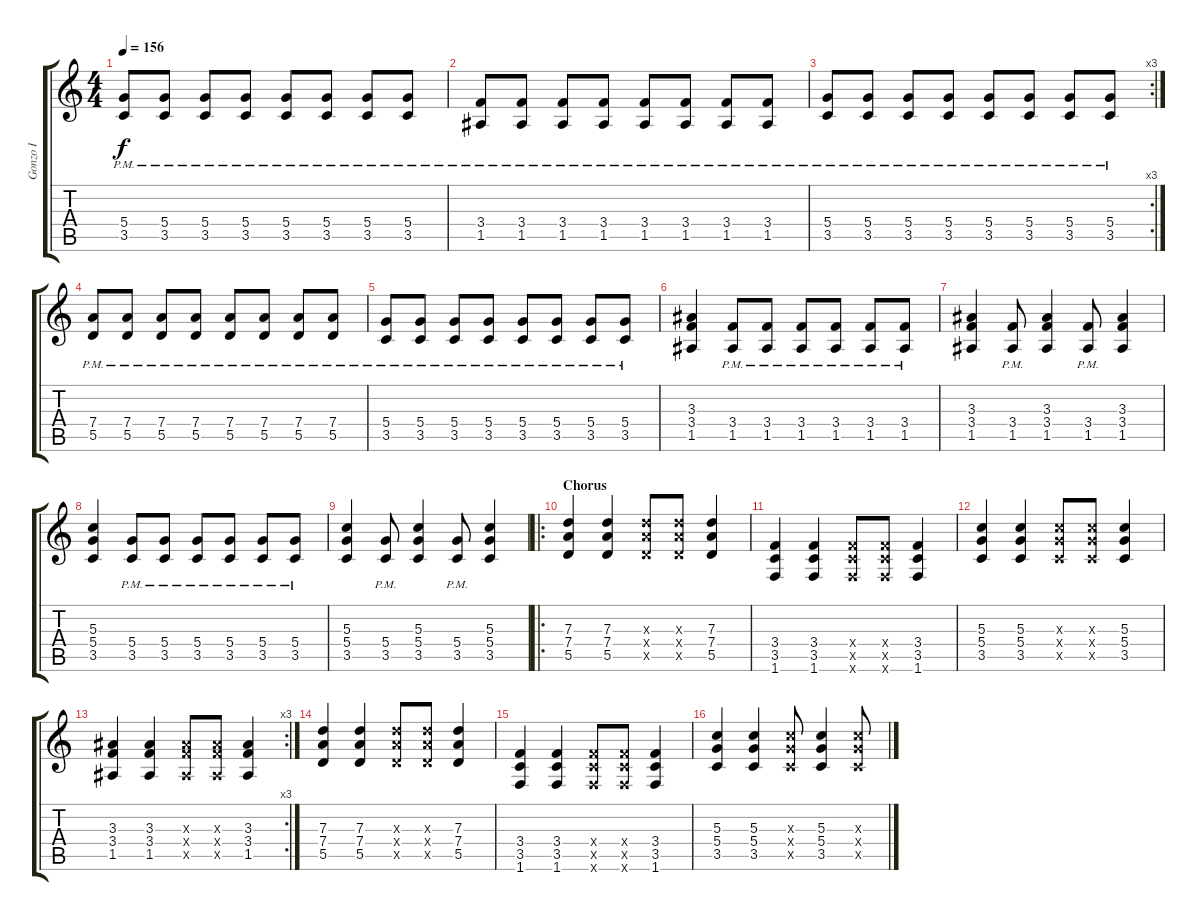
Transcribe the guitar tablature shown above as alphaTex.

\track ("Gonzo I" "Gonzo I") {instrument distortionguitar}
\staff {score tabs}
\tuning (E4 B3 G3 D3 A2 E2) {hide}
\ts (4 4)
\tempo 156
\clef g2
\ks c
(5.4{pm} 3.5{pm}).8{dy f} (5.4{pm} 3.5{pm}).8 (5.4{pm} 3.5{pm}).8 (5.4{pm} 3.5{pm}).8 (5.4{pm} 3.5{pm}).8 (5.4{pm} 3.5{pm}).8 (5.4{pm} 3.5{pm}).8 (5.4{pm} 3.5{pm}).8 |
(3.4{pm} 1.5{pm}).8 (3.4{pm} 1.5{pm}).8 (3.4{pm} 1.5{pm}).8 (3.4{pm} 1.5{pm}).8 (3.4{pm} 1.5{pm}).8 (3.4{pm} 1.5{pm}).8 (3.4{pm} 1.5{pm}).8 (3.4{pm} 1.5{pm}).8 |
\rc 3
(5.4{pm} 3.5{pm}).8 (5.4{pm} 3.5{pm}).8 (5.4{pm} 3.5{pm}).8 (5.4{pm} 3.5{pm}).8 (5.4{pm} 3.5{pm}).8 (5.4{pm} 3.5{pm}).8 (5.4{pm} 3.5{pm}).8 (5.4{pm} 3.5{pm}).8 |
(7.4{pm} 5.5{pm}).8 (7.4{pm} 5.5{pm}).8 (7.4{pm} 5.5{pm}).8 (7.4{pm} 5.5{pm}).8 (7.4{pm} 5.5{pm}).8 (7.4{pm} 5.5{pm}).8 (7.4{pm} 5.5{pm}).8 (7.4{pm} 5.5{pm}).8 |
(5.4{pm} 3.5{pm}).8 (5.4{pm} 3.5{pm}).8 (5.4{pm} 3.5{pm}).8 (5.4{pm} 3.5{pm}).8 (5.4{pm} 3.5{pm}).8 (5.4{pm} 3.5{pm}).8 (5.4{pm} 3.5{pm}).8 (5.4{pm} 3.5{pm}).8 |
(3.3 3.4 1.5).4 (3.4{pm} 1.5{pm}).8 (3.4{pm} 1.5{pm}).8 (3.4{pm} 1.5{pm}).8 (3.4{pm} 1.5{pm}).8 (3.4{pm} 1.5{pm}).8 (3.4{pm} 1.5{pm}).8 |
(3.3 3.4 1.5).4 (3.4{pm} 1.5{pm}).8 (3.3 3.4 1.5).4 (3.4{pm} 1.5{pm}).8 (3.3 3.4 1.5).4 |
(5.3 5.4 3.5).4 (5.4{pm} 3.5{pm}).8 (5.4{pm} 3.5{pm}).8 (5.4{pm} 3.5{pm}).8 (5.4{pm} 3.5{pm}).8 (5.4{pm} 3.5{pm}).8 (5.4{pm} 3.5{pm}).8 |
(5.3 5.4 3.5).4 (5.4{pm} 3.5{pm}).8 (5.3 5.4 3.5).4 (5.4{pm} 3.5{pm}).8 (5.3 5.4 3.5).4 |
\ro
\section ("" "Chorus")
(7.3 7.4 5.5).4 (7.3 7.4 5.5).4 (7.3{x} 7.4{x} 5.5{x}).8 (7.3{x} 7.4{x} 5.5{x}).8 (7.3 7.4 5.5).4 |
(3.4 3.5 1.6).4 (3.4 3.5 1.6).4 (3.4{x} 3.5{x} 1.6{x}).8 (3.4{x} 3.5{x} 1.6{x}).8 (3.4 3.5 1.6).4 |
(5.3 5.4 3.5).4 (5.3 5.4 3.5).4 (5.3{x} 5.4{x} 3.5{x}).8 (5.3{x} 5.4{x} 3.5{x}).8 (5.3 5.4 3.5).4 |
\rc 3
(3.3 3.4 1.5).4 (3.3 3.4 1.5).4 (3.3{x} 3.4{x} 1.5{x}).8 (3.3{x} 3.4{x} 1.5{x}).8 (3.3 3.4 1.5).4 |
(7.3 7.4 5.5).4 (7.3 7.4 5.5).4 (7.3{x} 7.4{x} 5.5{x}).8 (7.3{x} 7.4{x} 5.5{x}).8 (7.3 7.4 5.5).4 |
(3.4 3.5 1.6).4 (3.4 3.5 1.6).4 (3.4{x} 3.5{x} 1.6{x}).8 (3.4{x} 3.5{x} 1.6{x}).8 (3.4 3.5 1.6).4 |
(5.3 5.4 3.5).4 (5.3 5.4 3.5).4 (5.3{x} 5.4{x} 3.5{x}).8 (5.3 5.4 3.5).4 (5.3{x} 5.4{x} 3.5{x}).8
